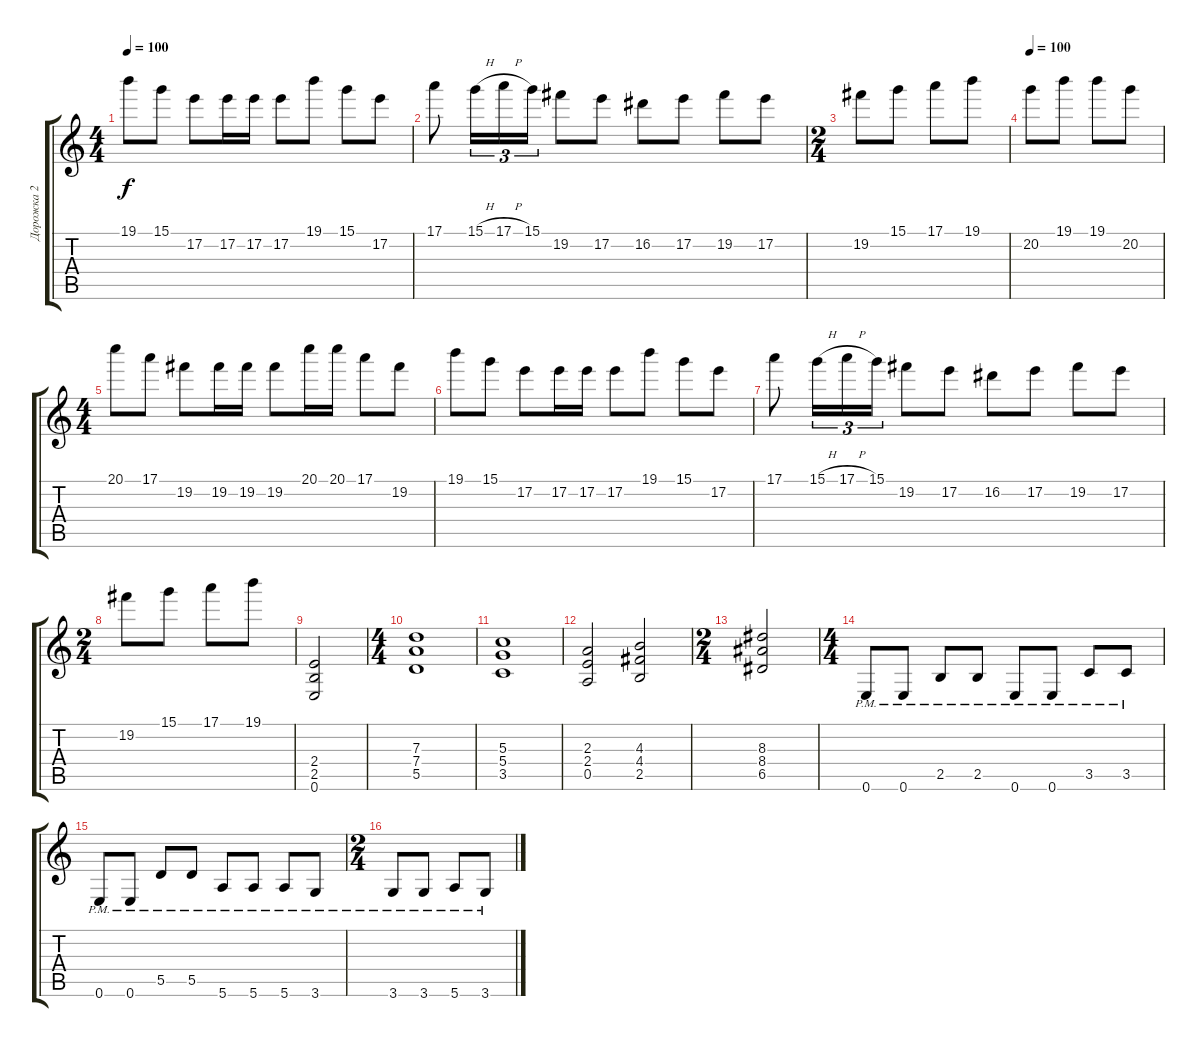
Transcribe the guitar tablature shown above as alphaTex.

\track ("Дорожка 2" "Дорожка 2") {instrument distortionguitar}
\staff {score tabs}
\tuning (E4 B3 G3 D3 A2 E2) {hide}
\ts (4 4)
\tempo 100
\clef g2
\ks c
19.1.8{dy f} 15.1.8 17.2.8 17.2.16 17.2.16 17.2.8 19.1.8 15.1.8 17.2.8 |
17.1.8 15.1{h}.16{tu (3 2)} 17.1{h}.16{tu (3 2)} 15.1.16{tu (3 2)} 19.2.8 17.2.8 16.2.8 17.2.8 19.2.8 17.2.8 |
\ts (2 4)
19.2.8 15.1.8 17.1.8 19.1.8 |
\tempo 100
20.2.8 19.1.8 19.1.8 20.2.8 |
\ts (4 4)
20.1.8 17.1.8 19.2.8 19.2.16 19.2.16 19.2.8 20.1.16 20.1.16 17.1.8 19.2.8 |
19.1.8 15.1.8 17.2.8 17.2.16 17.2.16 17.2.8 19.1.8 15.1.8 17.2.8 |
17.1.8 15.1{h}.16{tu (3 2)} 17.1{h}.16{tu (3 2)} 15.1.16{tu (3 2)} 19.2.8 17.2.8 16.2.8 17.2.8 19.2.8 17.2.8 |
\ts (2 4)
19.2.8 15.1.8 17.1.8 19.1.8 |
(2.4 2.5 0.6).2 |
\ts (4 4)
(7.3 7.4 5.5).1 |
(5.3 5.4 3.5).1 |
(2.3 2.4 0.5).2 (4.3 4.4 2.5).2 |
\ts (2 4)
(8.3 8.4 6.5).2 |
\ts (4 4)
0.6{pm}.8{volume 13 instrument distortionguitar} 0.6{pm}.8 2.5{pm}.8 2.5{pm}.8 0.6{pm}.8 0.6{pm}.8 3.5{pm}.8 3.5{pm}.8 |
0.6{pm}.8 0.6{pm}.8 5.5{pm}.8 5.5{pm}.8 5.6{pm}.8 5.6{pm}.8 5.6{pm}.8 3.6{pm}.8 |
\ts (2 4)
3.6{pm}.8 3.6{pm}.8 5.6{pm}.8 3.6{pm}.8
